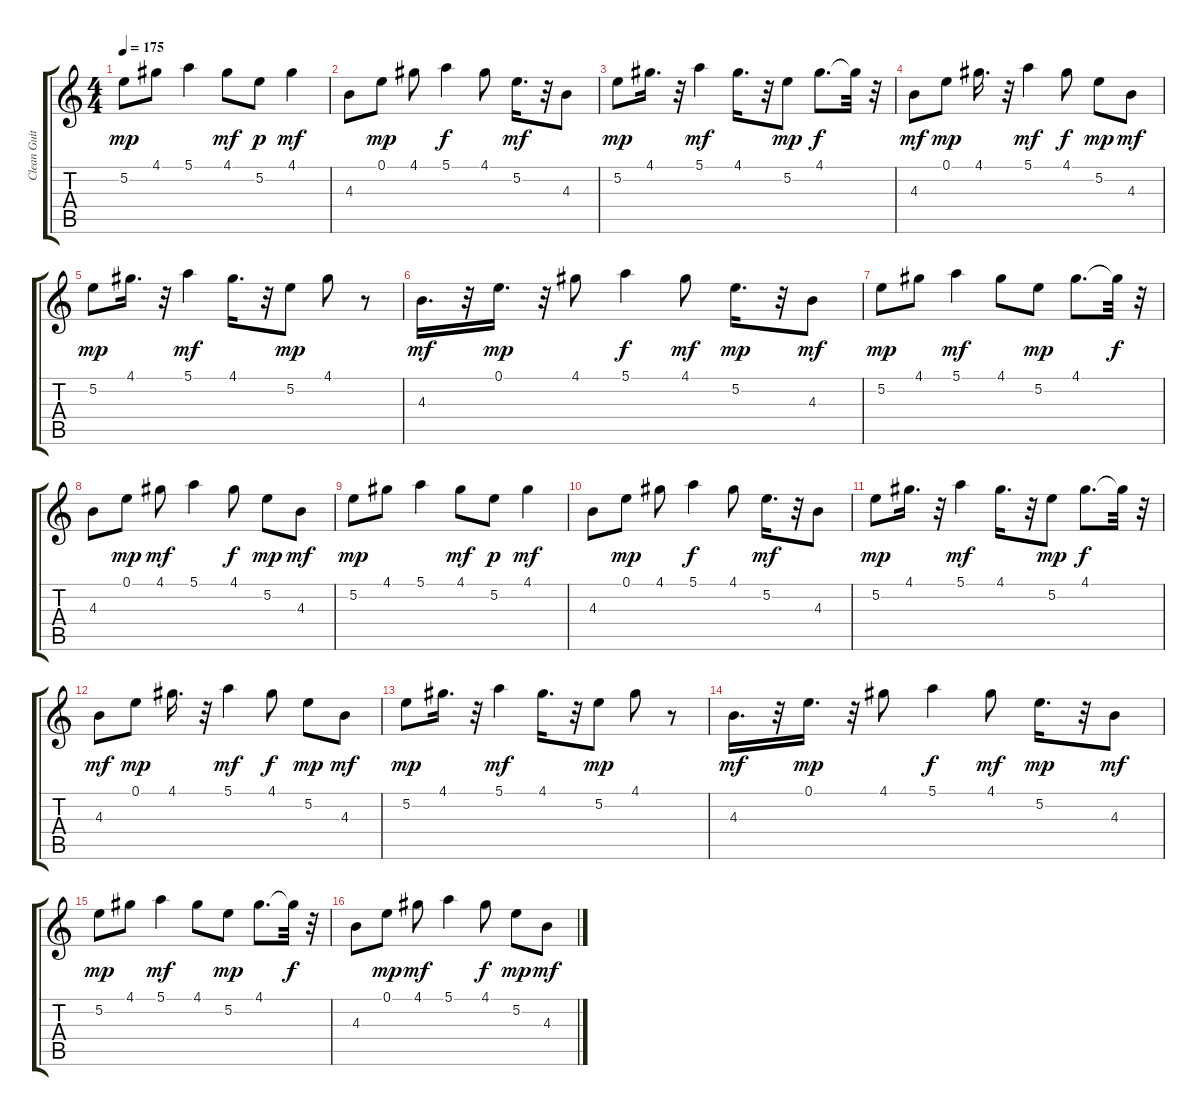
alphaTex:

\track ("Clean Guitar" "Clean Guit") {instrument electricguitarclean}
\staff {score tabs}
\tuning (E4 B3 G3 D3 A2 E2) {hide}
\ts (4 4)
\tempo 175
\clef g2
\ks c
5.2.8{dy mp} 4.1.8 5.1.4 4.1.8{dy mf} 5.2.8{dy p} 4.1.4{dy mf} |
4.3.8 0.1.8{dy mp} 4.1.8 5.1.4{dy f} 4.1.8 5.2.16{d dy mf} r.32 4.3.8 |
5.2.8{dy mp} 4.1.16{d} r.32 5.1.4{dy mf} 4.1.16{d} r.32 5.2.8{dy mp} 4.1.8{d dy f} 4.1{t}.32 r.32 |
4.3.8{dy mf} 0.1.8{dy mp} 4.1.16{d} r.32 5.1.4{dy mf} 4.1.8{dy f} 5.2.8{dy mp} 4.3.8{dy mf} |
5.2.8{dy mp} 4.1.16{d} r.32 5.1.4{dy mf} 4.1.16{d} r.32 5.2.8{dy mp} 4.1.8 r.8 |
4.3.16{d dy mf} r.32 0.1.16{d dy mp} r.32 4.1.8 5.1.4{dy f} 4.1.8{dy mf} 5.2.16{d dy mp} r.32 4.3.8{dy mf} |
5.2.8{dy mp} 4.1.8 5.1.4{dy mf} 4.1.8 5.2.8{dy mp} 4.1.8{d} 4.1{t}.32{dy f} r.32 |
4.3.8 0.1.8{dy mp} 4.1.8{dy mf} 5.1.4 4.1.8{dy f} 5.2.8{dy mp} 4.3.8{dy mf} |
5.2.8{dy mp} 4.1.8 5.1.4 4.1.8{dy mf} 5.2.8{dy p} 4.1.4{dy mf} |
4.3.8 0.1.8{dy mp} 4.1.8 5.1.4{dy f} 4.1.8 5.2.16{d dy mf} r.32 4.3.8 |
5.2.8{dy mp} 4.1.16{d} r.32 5.1.4{dy mf} 4.1.16{d} r.32 5.2.8{dy mp} 4.1.8{d dy f} 4.1{t}.32 r.32 |
4.3.8{dy mf} 0.1.8{dy mp} 4.1.16{d} r.32 5.1.4{dy mf} 4.1.8{dy f} 5.2.8{dy mp} 4.3.8{dy mf} |
5.2.8{dy mp} 4.1.16{d} r.32 5.1.4{dy mf} 4.1.16{d} r.32 5.2.8{dy mp} 4.1.8 r.8 |
4.3.16{d dy mf} r.32 0.1.16{d dy mp} r.32 4.1.8 5.1.4{dy f} 4.1.8{dy mf} 5.2.16{d dy mp} r.32 4.3.8{dy mf} |
5.2.8{dy mp} 4.1.8 5.1.4{dy mf} 4.1.8 5.2.8{dy mp} 4.1.8{d} 4.1{t}.32{dy f} r.32 |
4.3.8 0.1.8{dy mp} 4.1.8{dy mf} 5.1.4 4.1.8{dy f} 5.2.8{dy mp} 4.3.8{dy mf}
